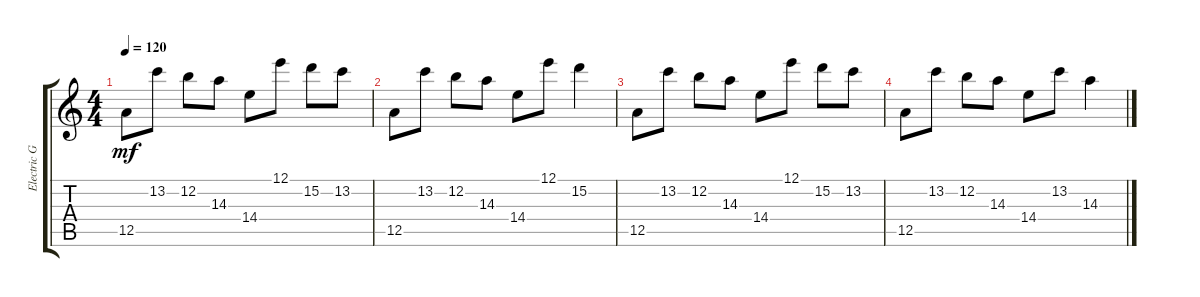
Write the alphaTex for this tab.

\track ("Electric Guitar" "Electric G") {instrument electricguitarclean}
\staff {score tabs}
\tuning (E4 B3 G3 D3 A2 E2) {hide}
\ts (4 4)
\tempo 120
\clef g2
\ks c
12.5.8{dy mf instrument electricguitarclean} 13.2.8 12.2.8 14.3.8 14.4.8 12.1.8 15.2.8 13.2.8 |
12.5.8 13.2.8 12.2.8 14.3.8 14.4.8 12.1.8 15.2.4 |
12.5.8 13.2.8 12.2.8 14.3.8 14.4.8 12.1.8 15.2.8 13.2.8 |
12.5.8 13.2.8 12.2.8 14.3.8 14.4.8 13.2.8 14.3.4
